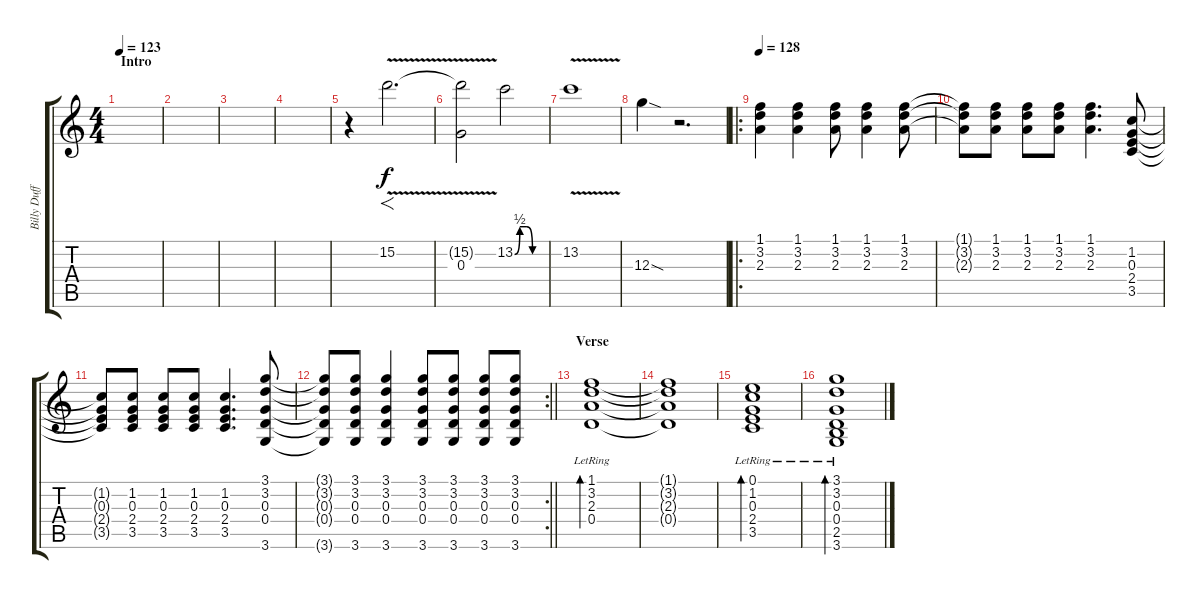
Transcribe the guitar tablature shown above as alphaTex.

\track ("Billy Duffy [Rhythm]" "Billy Duff") {instrument electricguitarclean}
\staff {score tabs}
\tuning (E4 B3 G3 D3 A2 E2) {hide}
\ts (4 4)
\section ("" "Intro")
\tempo 123
\clef g2
\ks c
|
|
|
|
r.4{volume 9 instrument overdrivenguitar} 15.2{v}.2{f d} |
(15.2{t} 0.3).2 13.2{be (custom 0 0 10 2 24 2 35 0 60 0)}.2 |
13.2{v}.1 |
12.3{sod}.4 r.2{d} |
\ro
\tempo 128
(1.1 3.2 2.3).4{volume 10} (1.1 3.2 2.3).4 (1.1 3.2 2.3).8 (1.1 3.2 2.3).4 (1.1 3.2 2.3).8 |
(1.1{t} 3.2{t} 2.3{t}).8 (1.1 3.2 2.3).8 (1.1 3.2 2.3).8 (1.1 3.2 2.3).8 (1.1 3.2 2.3).4{d} (1.2 0.3 2.4 3.5).8 |
(1.2{t} 0.3{t} 2.4{t} 3.5{t}).8 (1.2 0.3 2.4 3.5).8 (1.2 0.3 2.4 3.5).8 (1.2 0.3 2.4 3.5).8 (1.2 0.3 2.4 3.5).4{d} (3.1 3.2 0.3 0.4 3.6).8 |
\rc 2
\barLineRight lightlight
(3.1{t} 3.2{t} 0.3{t} 0.4{t} 3.6{t}).8 (3.1 3.2 0.3 0.4 3.6).8 (3.1 3.2 0.3 0.4 3.6).4 (3.1 3.2 0.3 0.4 3.6).8 (3.1 3.2 0.3 0.4 3.6).8 (3.1 3.2 0.3 0.4 3.6).8 (3.1 3.2 0.3 0.4 3.6).8 |
\section ("" "Verse")
(1.1{lr} 3.2{lr} 2.3{lr} 0.4{lr}).1{bd 480 volume 9 instrument electricguitarclean} |
(1.1{t} 3.2{t} 2.3{t} 0.4{t}).1 |
(0.1{lr} 1.2{lr} 0.3{lr} 2.4{lr} 3.5{lr}).1{bd 480} |
(3.1{lr} 3.2{lr} 0.3{lr} 0.4{lr} 2.5{lr} 3.6{lr}).1{bd 480}
